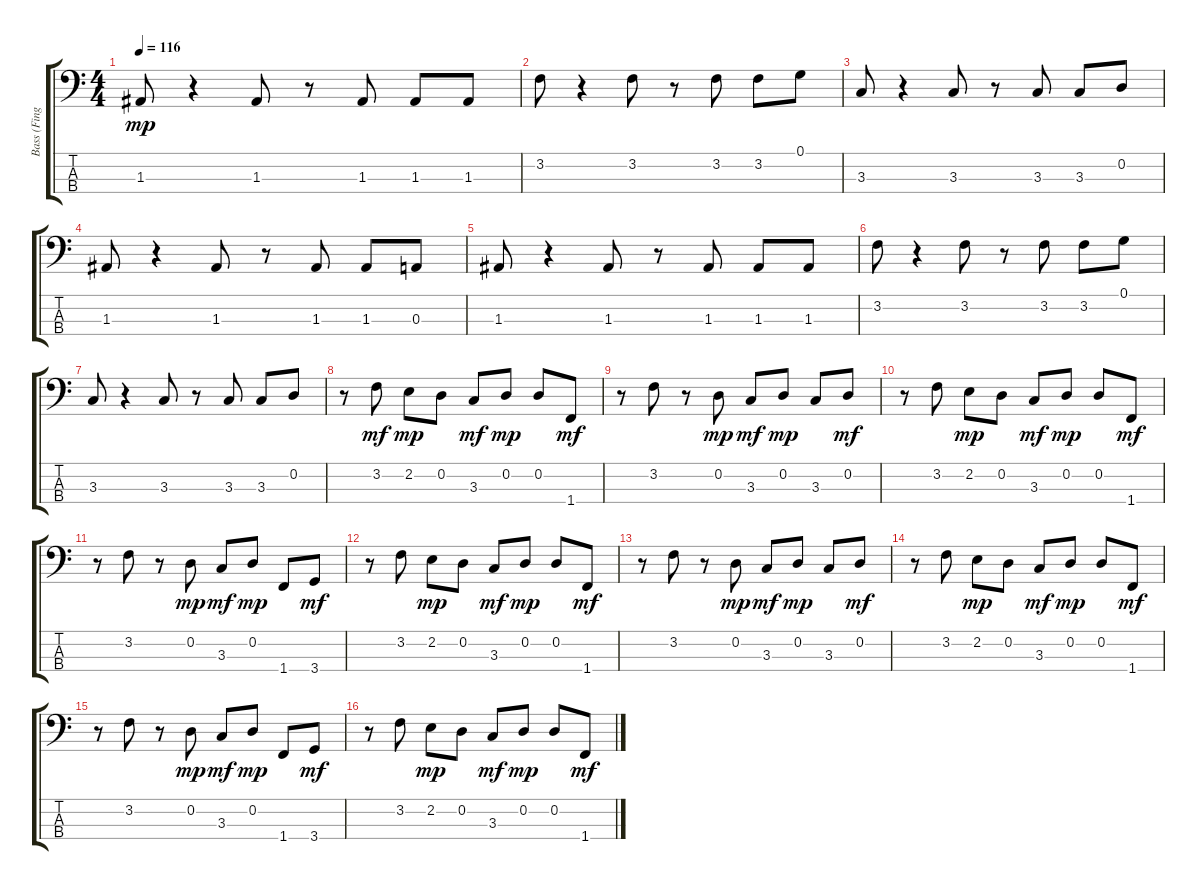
\track ("Bass (Finger)       " "Bass (Fing") {instrument electricbassfinger}
\staff {score tabs}
\tuning (G2 D2 A1 E1) {hide}
\ts (4 4)
\tempo 116
\clef f4
\ks c
1.3.8{dy mp} r.4 1.3.8 r.8 1.3.8 1.3.8 1.3.8 |
3.2.8 r.4 3.2.8 r.8 3.2.8 3.2.8 0.1.8 |
3.3.8 r.4 3.3.8 r.8 3.3.8 3.3.8 0.2.8 |
1.3.8 r.4 1.3.8 r.8 1.3.8 1.3.8 0.3.8 |
1.3.8 r.4 1.3.8 r.8 1.3.8 1.3.8 1.3.8 |
3.2.8 r.4 3.2.8 r.8 3.2.8 3.2.8 0.1.8 |
3.3.8 r.4 3.3.8 r.8 3.3.8 3.3.8 0.2.8 |
r.8 3.2.8{dy mf} 2.2.8{dy mp} 0.2.8 3.3.8{dy mf} 0.2.8{dy mp} 0.2.8 1.4.8{dy mf} |
r.8 3.2.8 r.8 0.2.8{dy mp} 3.3.8{dy mf} 0.2.8{dy mp} 3.3.8 0.2.8{dy mf} |
r.8 3.2.8 2.2.8{dy mp} 0.2.8 3.3.8{dy mf} 0.2.8{dy mp} 0.2.8 1.4.8{dy mf} |
r.8 3.2.8 r.8 0.2.8{dy mp} 3.3.8{dy mf} 0.2.8{dy mp} 1.4.8 3.4.8{dy mf} |
r.8 3.2.8 2.2.8{dy mp} 0.2.8 3.3.8{dy mf} 0.2.8{dy mp} 0.2.8 1.4.8{dy mf} |
r.8 3.2.8 r.8 0.2.8{dy mp} 3.3.8{dy mf} 0.2.8{dy mp} 3.3.8 0.2.8{dy mf} |
r.8 3.2.8 2.2.8{dy mp} 0.2.8 3.3.8{dy mf} 0.2.8{dy mp} 0.2.8 1.4.8{dy mf} |
r.8 3.2.8 r.8 0.2.8{dy mp} 3.3.8{dy mf} 0.2.8{dy mp} 1.4.8 3.4.8{dy mf} |
r.8 3.2.8 2.2.8{dy mp} 0.2.8 3.3.8{dy mf} 0.2.8{dy mp} 0.2.8 1.4.8{dy mf}
